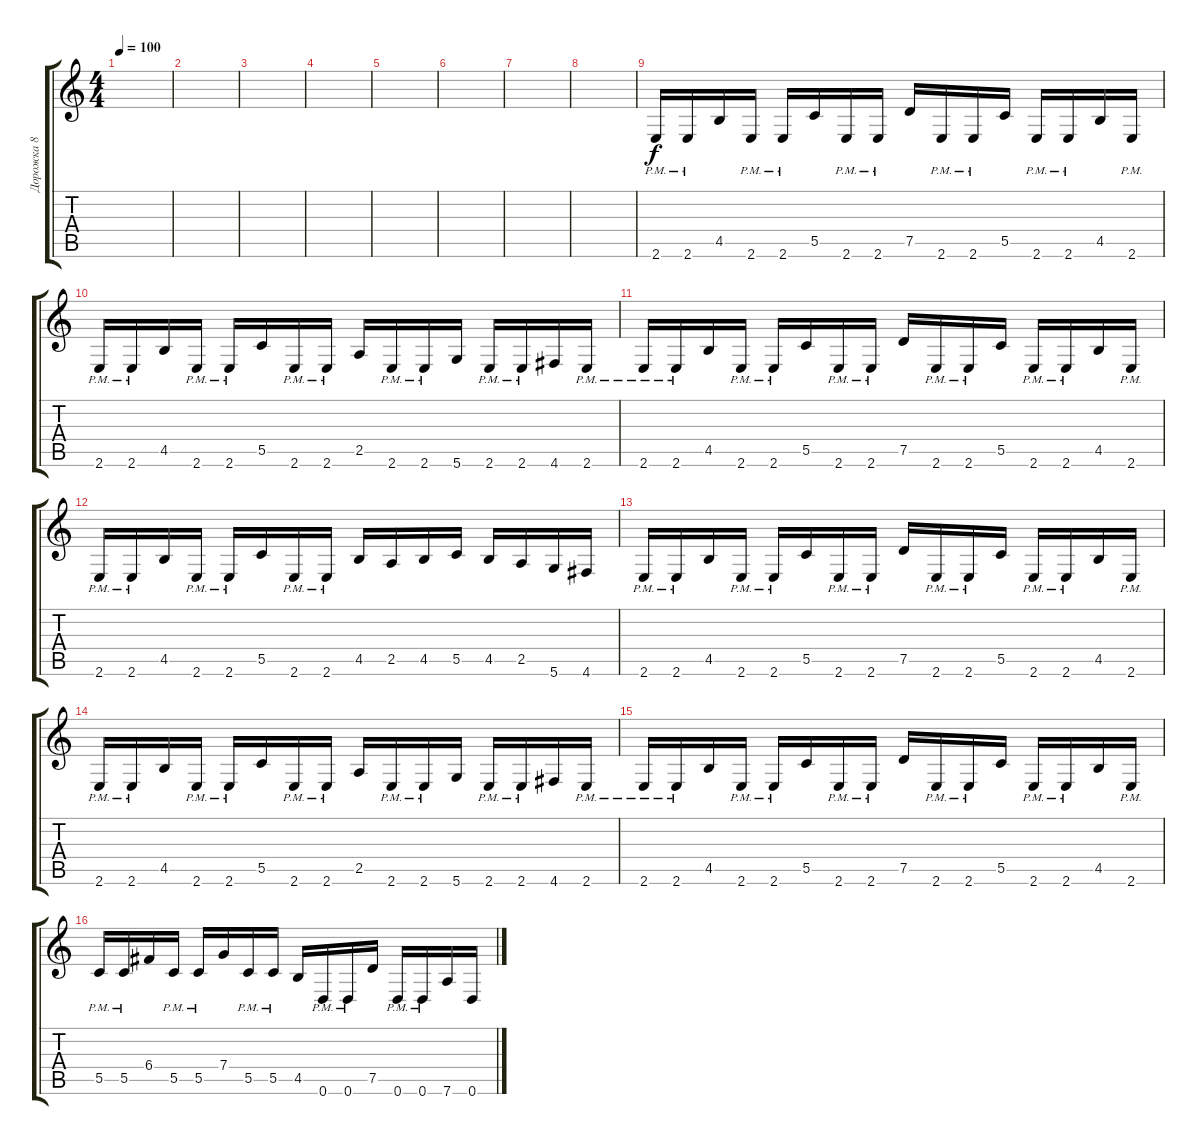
\track ("Дорожка 8" "Дорожка 8") {instrument distortionguitar}
\staff {score tabs}
\tuning (D4 A3 F3 C3 G2 D2) {hide}
\ts (4 4)
\tempo 100
\clef g2
\ks c
|
|
|
|
|
|
|
|
2.6{pm}.16 2.6{pm}.16 4.5.16 2.6{pm}.16 2.6{pm}.16 5.5.16 2.6{pm}.16 2.6{pm}.16 7.5.16 2.6{pm}.16 2.6{pm}.16 5.5.16 2.6{pm}.16 2.6{pm}.16 4.5.16 2.6{pm}.16 |
2.6{pm}.16 2.6{pm}.16 4.5.16 2.6{pm}.16 2.6{pm}.16 5.5.16 2.6{pm}.16 2.6{pm}.16 2.5.16 2.6{pm}.16 2.6{pm}.16 5.6.16 2.6{pm}.16 2.6{pm}.16 4.6.16 2.6{pm}.16 |
2.6{pm}.16 2.6{pm}.16 4.5.16 2.6{pm}.16 2.6{pm}.16 5.5.16 2.6{pm}.16 2.6{pm}.16 7.5.16 2.6{pm}.16 2.6{pm}.16 5.5.16 2.6{pm}.16 2.6{pm}.16 4.5.16 2.6{pm}.16 |
2.6{pm}.16 2.6{pm}.16 4.5.16 2.6{pm}.16 2.6{pm}.16 5.5.16 2.6{pm}.16 2.6{pm}.16 4.5.16 2.5.16 4.5.16 5.5.16 4.5.16 2.5.16 5.6.16 4.6.16 |
2.6{pm}.16 2.6{pm}.16 4.5.16 2.6{pm}.16 2.6{pm}.16 5.5.16 2.6{pm}.16 2.6{pm}.16 7.5.16 2.6{pm}.16 2.6{pm}.16 5.5.16 2.6{pm}.16 2.6{pm}.16 4.5.16 2.6{pm}.16 |
2.6{pm}.16 2.6{pm}.16 4.5.16 2.6{pm}.16 2.6{pm}.16 5.5.16 2.6{pm}.16 2.6{pm}.16 2.5.16 2.6{pm}.16 2.6{pm}.16 5.6.16 2.6{pm}.16 2.6{pm}.16 4.6.16 2.6{pm}.16 |
2.6{pm}.16 2.6{pm}.16 4.5.16 2.6{pm}.16 2.6{pm}.16 5.5.16 2.6{pm}.16 2.6{pm}.16 7.5.16 2.6{pm}.16 2.6{pm}.16 5.5.16 2.6{pm}.16 2.6{pm}.16 4.5.16 2.6{pm}.16 |
5.5{pm}.16 5.5{pm}.16 6.4.16 5.5{pm}.16 5.5{pm}.16 7.4.16 5.5{pm}.16 5.5{pm}.16 4.5.16 0.6{pm}.16 0.6{pm}.16 7.5.16 0.6{pm}.16 0.6{pm}.16 7.6.16 0.6.16
